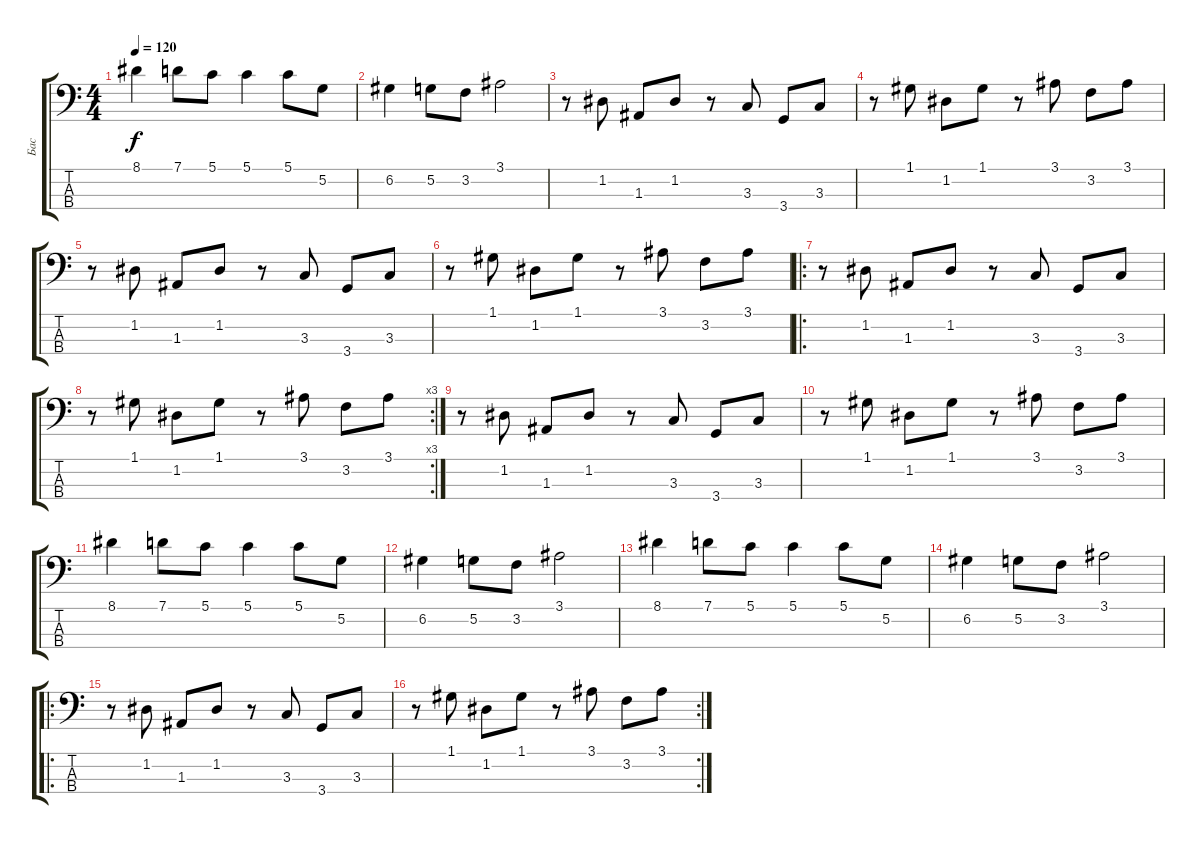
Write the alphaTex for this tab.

\track ("Бас" "Бас") {instrument slapbass2}
\staff {score tabs}
\tuning (G2 D2 A1 E1) {hide}
\ts (4 4)
\tempo 120
\clef f4
\ks c
8.1.4{dy f} 7.1.8 5.1.8 5.1.4 5.1.8 5.2.8 |
6.2.4 5.2.8 3.2.8 3.1.2 |
r.8 1.2.8 1.3.8 1.2.8 r.8 3.3.8 3.4.8 3.3.8 |
r.8 1.1.8 1.2.8 1.1.8 r.8 3.1.8 3.2.8 3.1.8 |
r.8 1.2.8 1.3.8 1.2.8 r.8 3.3.8 3.4.8 3.3.8 |
r.8 1.1.8 1.2.8 1.1.8 r.8 3.1.8 3.2.8 3.1.8 |
\ro
r.8 1.2.8 1.3.8 1.2.8 r.8 3.3.8 3.4.8 3.3.8 |
\rc 3
r.8 1.1.8 1.2.8 1.1.8 r.8 3.1.8 3.2.8 3.1.8 |
r.8 1.2.8 1.3.8 1.2.8 r.8 3.3.8 3.4.8 3.3.8 |
r.8 1.1.8 1.2.8 1.1.8 r.8 3.1.8 3.2.8 3.1.8 |
8.1.4 7.1.8 5.1.8 5.1.4 5.1.8 5.2.8 |
6.2.4 5.2.8 3.2.8 3.1.2 |
8.1.4 7.1.8 5.1.8 5.1.4 5.1.8 5.2.8 |
6.2.4 5.2.8 3.2.8 3.1.2 |
\ro
r.8 1.2.8 1.3.8 1.2.8 r.8 3.3.8 3.4.8 3.3.8 |
\rc 2
r.8 1.1.8 1.2.8 1.1.8 r.8 3.1.8 3.2.8 3.1.8
